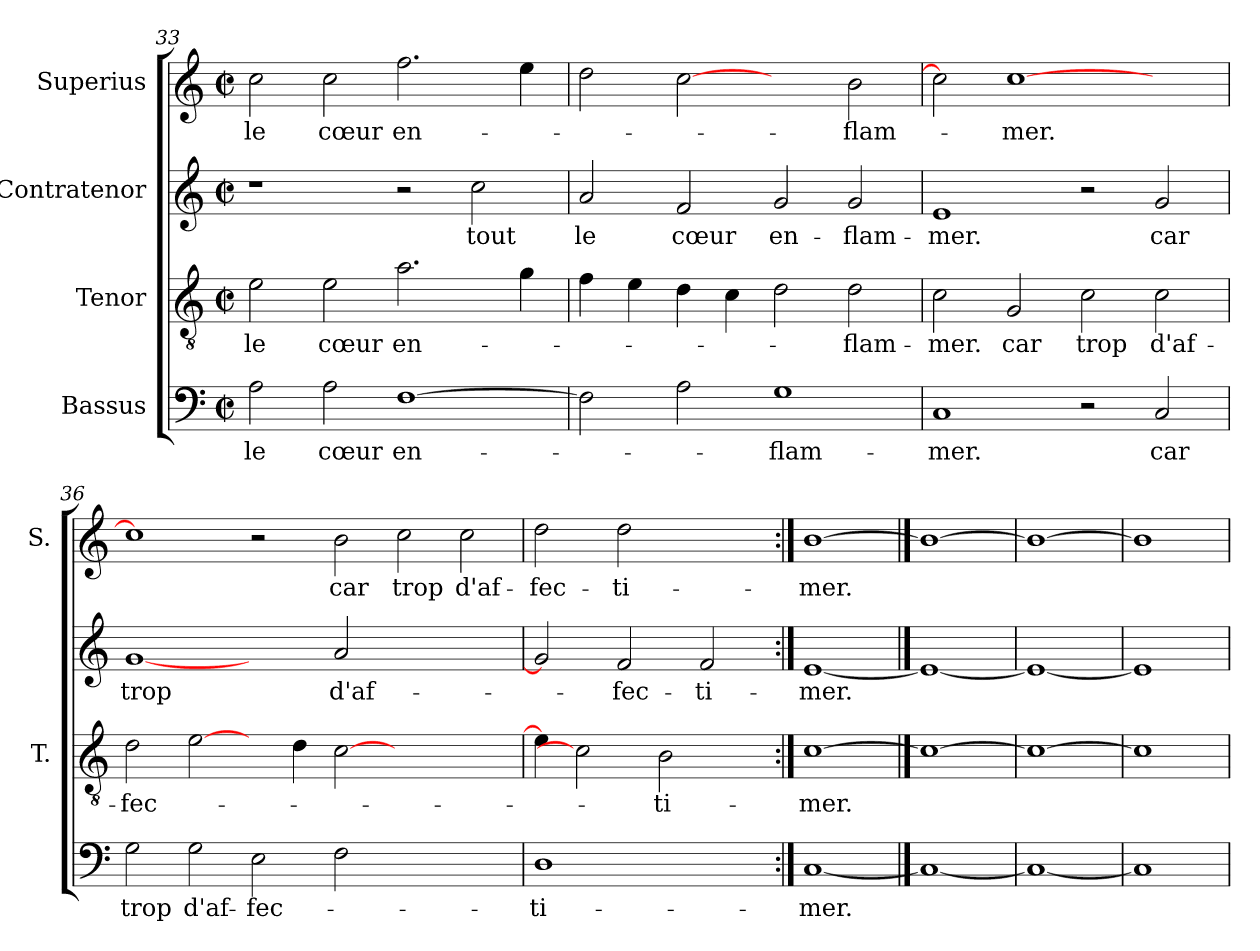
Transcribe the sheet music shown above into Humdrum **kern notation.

**kern	**text	**kern	**text	**kern	**text	**kern	**text
*part4	*part4	*part3	*part3	*part2	*part2	*part1	*part1
*staff4	*staff4	*staff3	*staff3	*staff2	*staff2	*staff1	*staff1
*I"Bassus	*	*I"Tenor	*	*I"Contratenor	*	*I"Superius	*
*	*	*I'T.	*	*	*	*I'S.	*
!!LO:PB:g=z
*clefF4	*	*clefGv2	*	*clefG2	*	*clefG2	*
*k[]	*	*k[]	*	*k[]	*	*k[]	*
*C:	*	*C:	*	*C:	*	*C:	*
*M2/2	*	*M2/2	*	*M2/2	*	*M2/2	*
*met(c|)	*	*met(c|)	*	*met(c|)	*	*met(c|)	*
=33	=33	=33	=33	=33	=33	=33	=33
2A\	le	2e\	le	1r	.	2cc\	le
2A\	cœur	2e\	cœur	.	.	2cc\	cœur
[1F\	en-	2.a\	en-	2r	.	2.ff\	en-
.	.	.	.	2cc\	tout	.	.
.	.	4g\	.	.	.	4ee\	.
=34	=34	=34	=34	=34	=34	=34	=34
2F\]	.	4f\	.	2a/	le	2dd\	.
.	.	4e\	.	.	.	.	.
2A\	.	4d\	.	2f/	cœur	[2cc\	.
.	.	4c\	.	.	.	.	.
1G\	-flam-	2d\	.	2g/	en-	2ryy	.
.	.	2d\	-flam-	2g/	-flam-	2b\	-flam-
=35	=35	=35	=35	=35	=35	=35	=35
1C/	-mer.	2c\	-mer.	1e/	-mer.	2cc\]	.
.	.	2G/	car	.	.	[1cc\	-mer.
2r	.	2c\	trop	2r	.	.	.
2C/	car	2c\	d'af-	2g/	car	2ryy	.
=36	=36	=36	=36	=36	=36	=36	=36
2G\	trop	2d\	-fec-	[1g/	trop	1cc\]	.
2G\	d'af-	[2e\	.	.	.	.	.
2E\	-fec-	4ryy	.	2ryy	.	2r	.
.	.	4d\	.	.	.	.	.
2F\	.	[2c\	.	2a/	d'af-	2b\	car
1ryy	.	1ryy	.	1ryy	.	2cc\	trop
.	.	.	.	.	.	2cc\	d'af-
=37	=37	=37	=37	=37	=37	=37	=37
1D\	-ti-	4e\]	.	2g/]	.	2dd\	-fec-
.	.	2c\]	.	.	.	.	.
.	.	.	.	2f/	-fec-	2dd\	-ti-
.	.	2B\	-ti-	.	.	.	.
2ryy	.	.	.	2f/	-ti-	2ryy	.
.	.	4ryy	.	.	.	.	.
=38:|!	=38:|!	=38:|!	=38:|!	=38:|!	=38:|!	=38:|!	=38:|!
[1C/	-mer.	[1c\	-mer.	[1e/	-mer.	[1b\	-mer.
==39	==39	==39	==39	==39	==39	==39	==39
1C/_	.	1c\_	.	1e/_	.	1b\_	.
=40	=40	=40	=40	=40	=40	=40	=40
1C/_	.	1c\_	.	1e/_	.	1b\_	.
=41	=41	=41	=41	=41	=41	=41	=41
1C/]	.	1c\]	.	1e/]	.	1b\]	.
=	=	=	=	=	=	=	=
*-	*-	*-	*-	*-	*-	*-	*-
